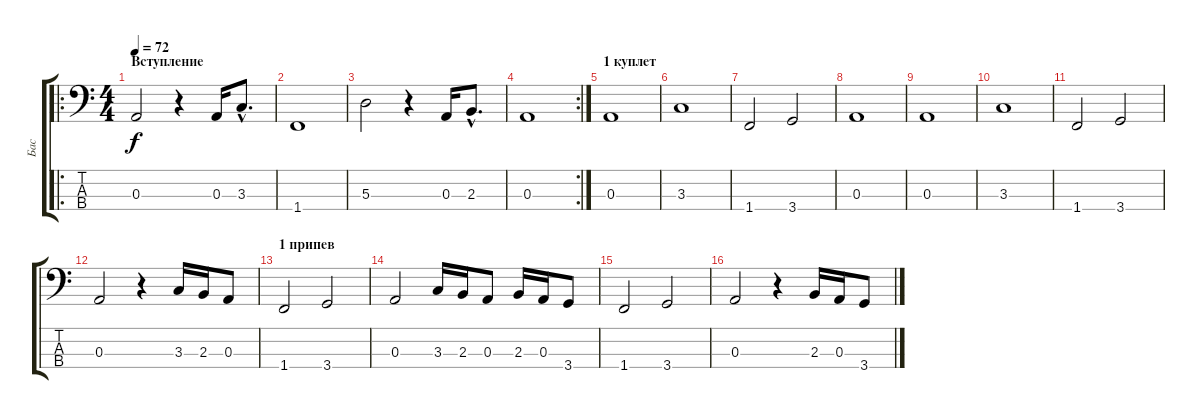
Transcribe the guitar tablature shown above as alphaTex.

\track ("Бас" "Бас") {instrument electricbassfinger}
\staff {score tabs}
\tuning (G2 D2 A1 E1) {hide}
\ro
\ts (4 4)
\section ("" "Вступление")
\tempo 72
\clef f4
\ks c
0.3.2{dy f instrument electricbassfinger} r.4 0.3.16 3.3{hac}.8{d} |
1.4.1 |
5.3.2 r.4 0.3.16 2.3{hac}.8{d} |
\rc 2
0.3.1 |
\section ("" "1 куплет")
0.3.1 |
3.3.1 |
1.4.2 3.4.2 |
0.3.1 |
0.3.1 |
3.3.1 |
1.4.2 3.4.2 |
0.3.2 r.4 3.3.16 2.3.16 0.3.8 |
\section ("" "1 припев")
1.4.2 3.4.2 |
0.3.2 3.3.16 2.3.16 0.3.8 2.3.16 0.3.16 3.4.8 |
1.4.2 3.4.2 |
0.3.2 r.4 2.3.16 0.3.16 3.4.8
